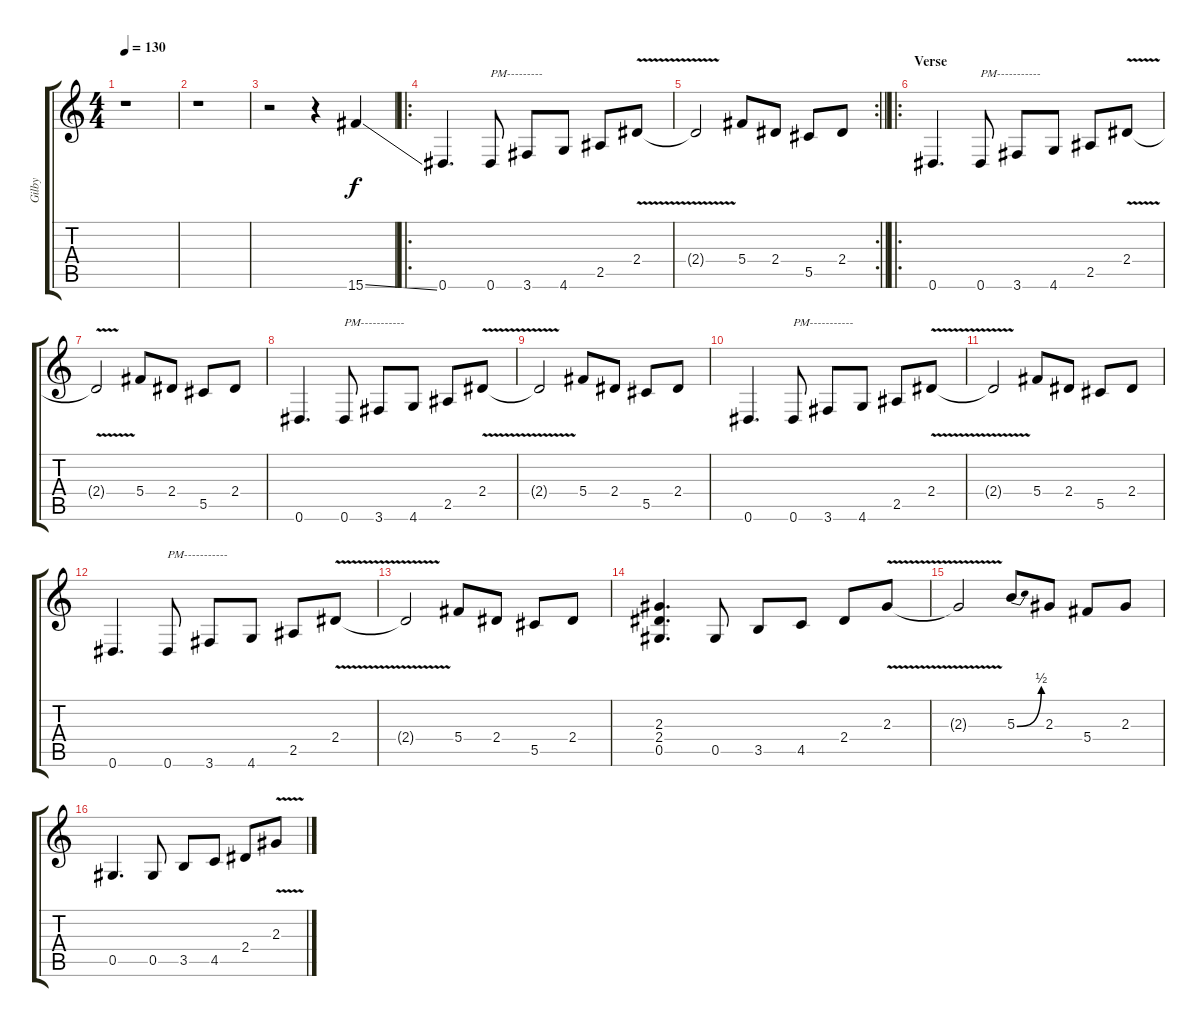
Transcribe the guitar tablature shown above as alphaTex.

\track ("Gilby" "Gilby") {instrument distortionguitar}
\staff {score tabs}
\tuning (Eb4 Bb3 Gb3 Db3 Ab2 Eb2) {hide}
\ts (4 4)
\tempo 130
\clef g2
\ks c
r.1{dy f instrument distortionguitar} |
r.1 |
r.2 r.4 15.6{ss}.4 |
\ro
0.6.4{d} 0.6.8{txt "PM---------"} 3.6.8 4.6.8 2.5.8 2.4{v}.8 |
\rc 2
\barLineRight lightlight
2.4{t}.2 5.4.8 2.4.8 5.5.8 2.4.8 |
\ro
\section ("" "Verse")
0.6.4{d} 0.6.8{txt "PM-----------"} 3.6.8 4.6.8 2.5.8 2.4{v}.8 |
2.4{t}.2 5.4.8 2.4.8 5.5.8 2.4.8 |
0.6.4{d} 0.6.8{txt "PM-----------"} 3.6.8 4.6.8 2.5.8 2.4{v}.8 |
2.4{t}.2 5.4.8 2.4.8 5.5.8 2.4.8 |
0.6.4{d} 0.6.8{txt "PM-----------"} 3.6.8 4.6.8 2.5.8 2.4{v}.8 |
2.4{t}.2 5.4.8 2.4.8 5.5.8 2.4.8 |
0.6.4{d} 0.6.8{txt "PM-----------"} 3.6.8 4.6.8 2.5.8 2.4{v}.8 |
2.4{t}.2 5.4.8 2.4.8 5.5.8 2.4.8 |
(2.3 2.4 0.5).4{d} 0.5.8 3.5.8 4.5.8 2.4.8 2.3{v}.8 |
2.3{t}.2 5.3{be (bend 0 0 60 2)}.8 2.3.8 5.4.8 2.3.8 |
0.5.4{d} 0.5.8 3.5.8 4.5.8 2.4.8 2.3{v}.8
